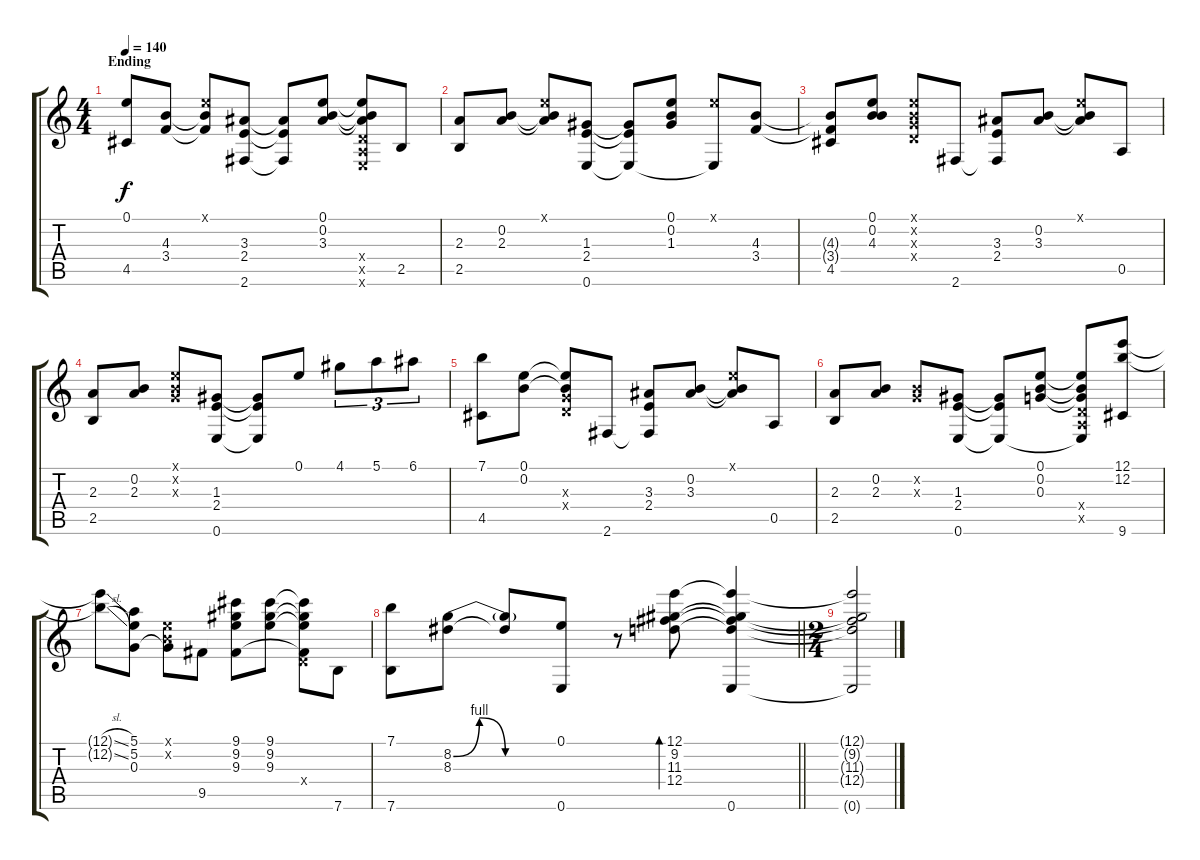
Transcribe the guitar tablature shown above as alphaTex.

\track "" {instrument acousticguitarsteel}
\staff {score tabs}
\tuning (E4 B3 G3 D3 A2 E2) {hide}
\ts (4 4)
\section ("" "Ending")
\tempo 140
\clef g2
\ks c
(0.1{t} 4.5{t}).8{dy f} (4.3 3.4).8 (0.1{x} 4.3{t} 3.4{t}).8 (3.3 2.4 2.6).8 (3.3{t} 2.4{t} 2.6{t}).8 (0.1 0.2 3.3).8 (0.1{t} 0.2{t} 3.3{t} 0.4{x} 0.5{x} 0.6{x}).8 2.5.8 |
(2.3 2.5).8 (0.2 2.3).8 (0.1{x} 0.2{t} 2.3{t}).8 (1.3 2.4 0.6).8 (1.3{t} 2.4{t} 0.6{t}).8 (0.1 0.2 1.3).8 (0.1{x} 0.6{t}).8 (4.3 3.4).8 |
(4.3{t} 3.4{t} 4.5).8 (0.1 0.2 4.3).8 (0.1{x} 0.2{x} 0.3{x} 0.4{x}).8 2.6.8 (3.3 2.4 2.6{t}).8 (0.2 3.3).8 (0.1{x} 0.2{t} 3.3{t}).8 0.5.8 |
(2.3 2.5).8 (0.2 2.3).8 (0.1{x} 0.2{x} 0.3{x}).8 (1.3 2.4 0.6).8 (1.3{t} 2.4{t} 0.6{t}).8 0.1.8 4.1.8{tu (3 2)} 5.1.8{tu (3 2)} 6.1.8{tu (3 2)} |
(7.1 4.5).8 (0.1 0.2).8 (0.1{t} 0.2{t} 0.3{x} 0.4{x}).8 2.6.8 (3.3 2.4 2.6{t}).8 (0.2 3.3).8 (0.1{x} 0.2{t} 3.3{t}).8 0.5.8 |
(2.3 2.5).8 (0.2 2.3).8 (0.2{x} 0.3{x}).8 (1.3 2.4 0.6).8 (1.3{t} 2.4{t} 0.6{t}).8 (0.1 0.2 0.3).8 (0.1{t} 0.2{t} 0.3{t} 0.4{x} 0.5{x} 0.6{t}).8 (12.1 12.2 9.6).8 |
(12.1{sl t} 12.2{sl t}).8 (5.1 5.2 0.3).8 (0.1{x} 0.2{x} 0.3{t}).8 9.5.8 (9.1 9.2 9.3 9.5{t}).8 (9.1 9.2 9.3).8 (9.1{t} 9.2{t} 9.3{t} 0.4{x} 9.5{t}).8 7.6.8 |
\barLineRight lightlight
(7.1 7.6).8 (8.2{be (custom 0 0 15 4 30 0 60 0)} 8.3).8 (8.2{t} 8.3{t}).8 (0.1 0.6).8 r.8 (12.1 9.2 11.3 12.4).8{bd 480} (12.1{t} 9.2{t} 11.3{t} 12.4{t} 0.6).4 |
\ts (2 4)
(12.1{t} 9.2{t} 11.3{t} 12.4{t} 0.6{t}).2
